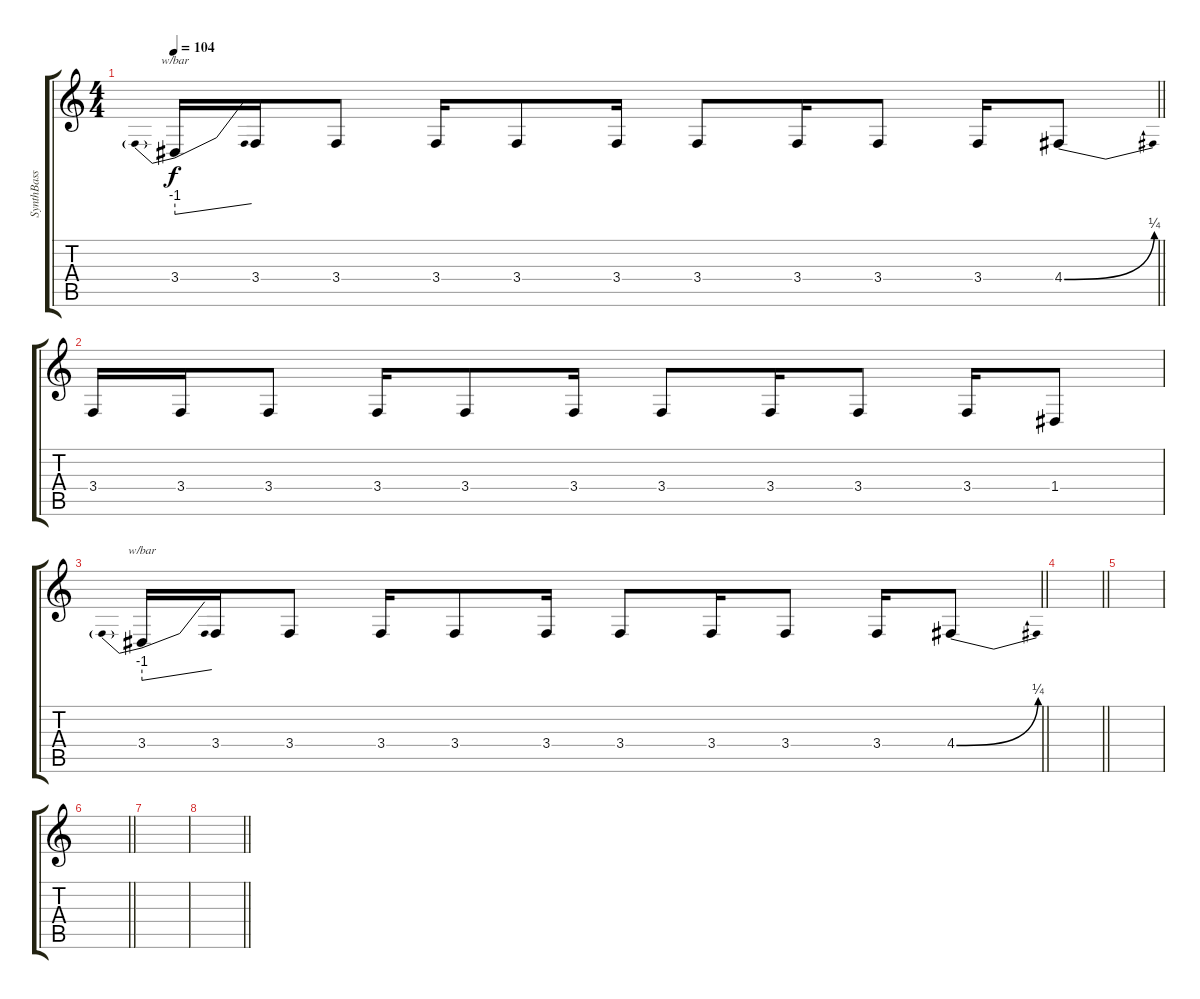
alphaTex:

\track ("SynthBass" "SynthBass") {instrument lead2sawtooth}
\staff {score tabs}
\tuning (E4 B3 G3 D3 A2 E2) {hide}
\ts (4 4)
\tempo 104
\clef g2
\barLineRight lightlight
\ks c
3.4.16{tbe (predivedive default 0 -4 60 0) dy f} 3.4.16 3.4.8 3.4.16 3.4.8 3.4.16 3.4.8 3.4.16 3.4.8 3.4.16 4.4{be (bend 0 0 60 1)}.8 |
3.4.16 3.4.16 3.4.8 3.4.16 3.4.8 3.4.16 3.4.8 3.4.16 3.4.8 3.4.16 1.4.8 |
\barLineRight lightlight
3.4.16{tbe (predivedive default 0 -4 60 0)} 3.4.16 3.4.8 3.4.16 3.4.8 3.4.16 3.4.8 3.4.16 3.4.8 3.4.16 4.4{be (bend 0 0 60 1)}.8 |
\barLineRight lightlight
|
\section ("" "")
|
\barLineRight lightlight
|
|
\barLineRight lightlight
